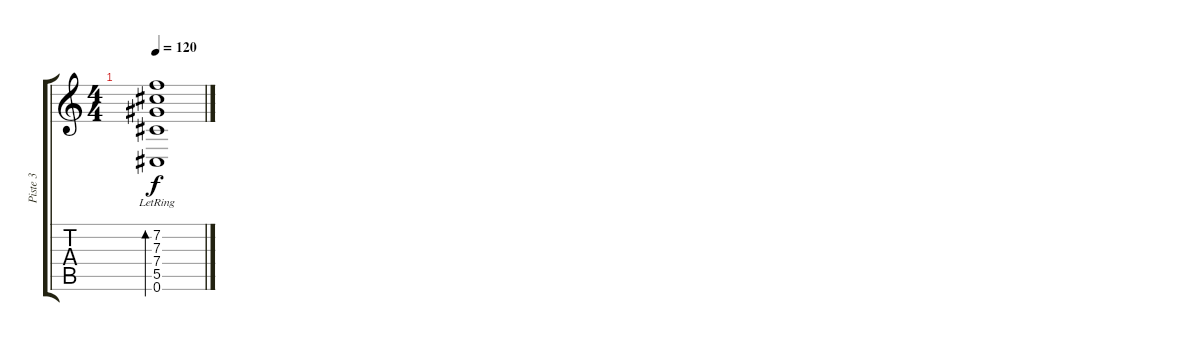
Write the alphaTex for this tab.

\track ("Piste 3" "Piste 3") {instrument electricguitarclean}
\staff {score tabs}
\tuning (Eb4 Bb3 Gb3 Db3 Ab2 Db2) {hide}
\ts (4 4)
\tempo 120
\clef g2
\ks c
(7.2 7.3{lr} 7.4{lr} 5.5{lr} 0.6{lr}).1{bd 120 dy f}
